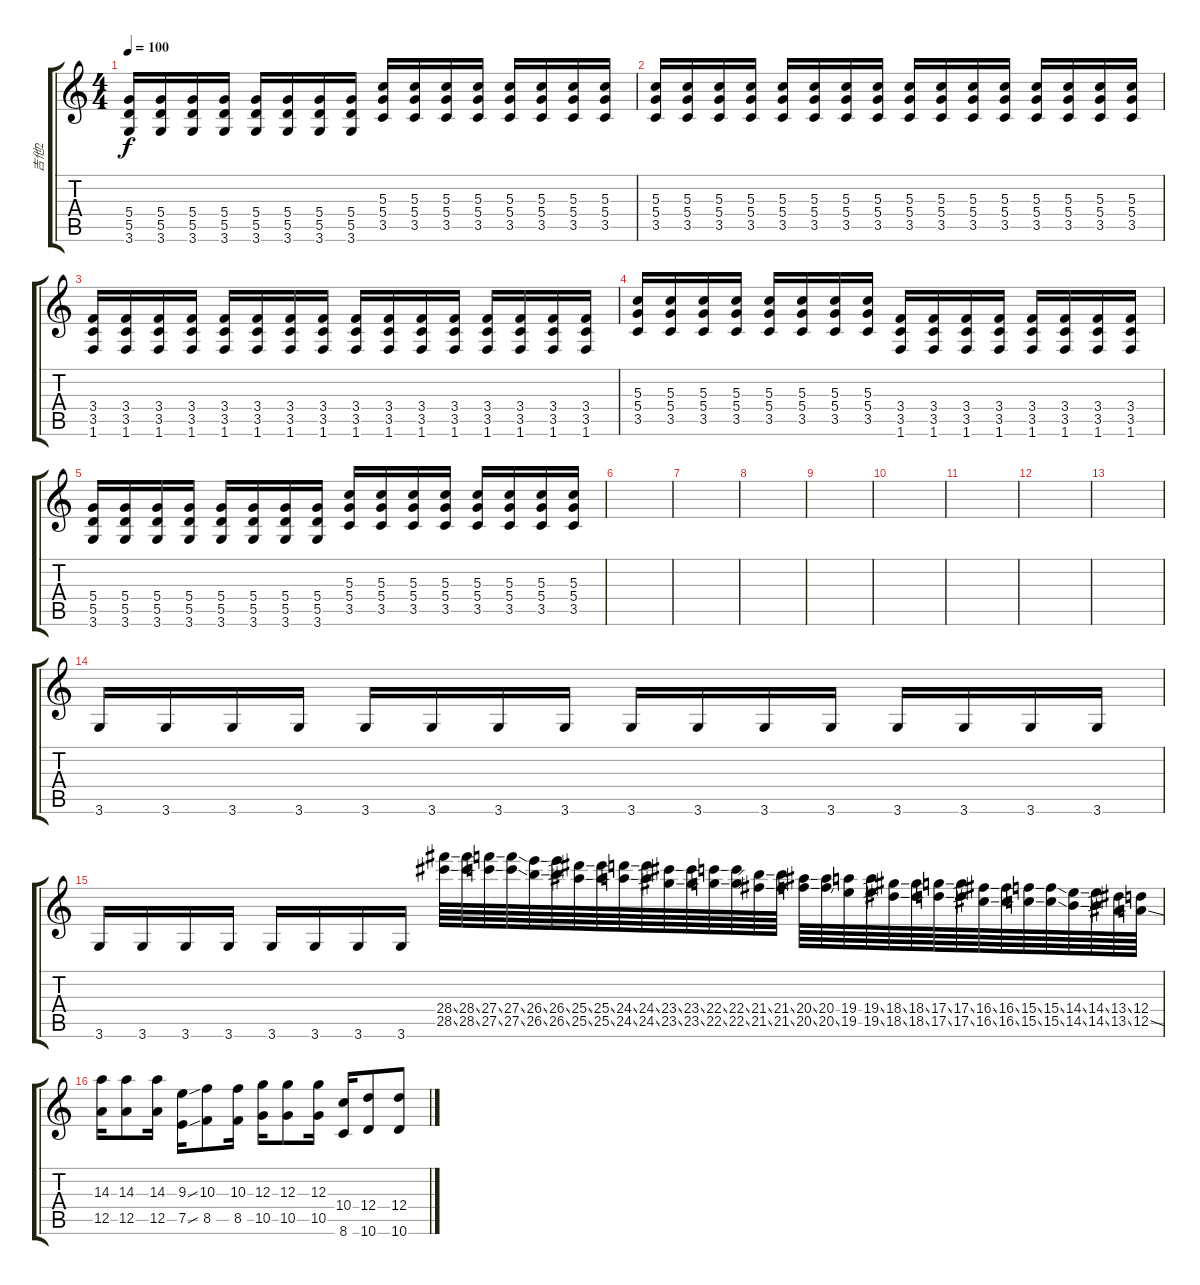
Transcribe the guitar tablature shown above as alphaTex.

\track ("吉他2" "吉他2") {instrument acousticguitarnylon}
\staff {score tabs}
\tuning (E4 B3 G3 D3 A2 E2) {hide}
\ts (4 4)
\tempo 100
\clef g2
\ks c
(5.4 5.5 3.6).16{dy f} (5.4 5.5 3.6).16 (5.4 5.5 3.6).16 (5.4 5.5 3.6).16 (5.4 5.5 3.6).16 (5.4 5.5 3.6).16 (5.4 5.5 3.6).16 (5.4 5.5 3.6).16 (5.3 5.4 3.5).16 (5.3 5.4 3.5).16 (5.3 5.4 3.5).16 (5.3 5.4 3.5).16 (5.3 5.4 3.5).16 (5.3 5.4 3.5).16 (5.3 5.4 3.5).16 (5.3 5.4 3.5).16 |
(5.3 5.4 3.5).16 (5.3 5.4 3.5).16 (5.3 5.4 3.5).16 (5.3 5.4 3.5).16 (5.3 5.4 3.5).16 (5.3 5.4 3.5).16 (5.3 5.4 3.5).16 (5.3 5.4 3.5).16 (5.3 5.4 3.5).16 (5.3 5.4 3.5).16 (5.3 5.4 3.5).16 (5.3 5.4 3.5).16 (5.3 5.4 3.5).16 (5.3 5.4 3.5).16 (5.3 5.4 3.5).16 (5.3 5.4 3.5).16 |
(3.4 3.5 1.6).16 (3.4 3.5 1.6).16 (3.4 3.5 1.6).16 (3.4 3.5 1.6).16 (3.4 3.5 1.6).16 (3.4 3.5 1.6).16 (3.4 3.5 1.6).16 (3.4 3.5 1.6).16 (3.4 3.5 1.6).16 (3.4 3.5 1.6).16 (3.4 3.5 1.6).16 (3.4 3.5 1.6).16 (3.4 3.5 1.6).16 (3.4 3.5 1.6).16 (3.4 3.5 1.6).16 (3.4 3.5 1.6).16 |
(5.3 5.4 3.5).16 (5.3 5.4 3.5).16 (5.3 5.4 3.5).16 (5.3 5.4 3.5).16 (5.3 5.4 3.5).16 (5.3 5.4 3.5).16 (5.3 5.4 3.5).16 (5.3 5.4 3.5).16 (3.4 3.5 1.6).16 (3.4 3.5 1.6).16 (3.4 3.5 1.6).16 (3.4 3.5 1.6).16 (3.4 3.5 1.6).16 (3.4 3.5 1.6).16 (3.4 3.5 1.6).16 (3.4 3.5 1.6).16 |
(5.4 5.5 3.6).16 (5.4 5.5 3.6).16 (5.4 5.5 3.6).16 (5.4 5.5 3.6).16 (5.4 5.5 3.6).16 (5.4 5.5 3.6).16 (5.4 5.5 3.6).16 (5.4 5.5 3.6).16 (5.3 5.4 3.5).16 (5.3 5.4 3.5).16 (5.3 5.4 3.5).16 (5.3 5.4 3.5).16 (5.3 5.4 3.5).16 (5.3 5.4 3.5).16 (5.3 5.4 3.5).16 (5.3 5.4 3.5).16 |
|
|
|
|
|
|
|
|
3.6.16 3.6.16 3.6.16 3.6.16 3.6.16 3.6.16 3.6.16 3.6.16 3.6.16 3.6.16 3.6.16 3.6.16 3.6.16 3.6.16 3.6.16 3.6.16 |
3.6.16 3.6.16 3.6.16 3.6.16 3.6.16 3.6.16 3.6.16 3.6.16 (28.4{ss} 28.5{ss}).64 (28.4{ss} 28.5{ss}).64 (27.4{ss} 27.5{ss}).64 (27.4{ss} 27.5{ss}).64 (26.4{ss} 26.5{ss}).64 (26.4{ss} 26.5{ss}).64 (25.4{ss} 25.5{ss}).64 (25.4{ss} 25.5{ss}).64 (24.4{ss} 24.5{ss}).64 (24.4{ss} 24.5{ss}).64 (23.4{ss} 23.5{ss}).64 (23.4{ss} 23.5{ss}).64 (22.4{ss} 22.5{ss}).64 (22.4{ss} 22.5{ss}).64 (21.4{ss} 21.5{ss}).64 (21.4{ss} 21.5{ss}).64 (20.4{ss} 20.5{ss}).64 (20.4 20.5{ss}).64 (19.4 19.5).64 (19.4{ss} 19.5{ss}).64 (18.4{ss} 18.5{ss}).64 (18.4{ss} 18.5{ss}).64 (17.4{ss} 17.5{ss}).64 (17.4{ss} 17.5{ss}).64 (16.4{ss} 16.5{ss}).64 (16.4{ss} 16.5{ss}).64 (15.4{ss} 15.5{ss}).64 (15.4{ss} 15.5{ss}).64 (14.4{ss} 14.5{ss}).64 (14.4{ss} 14.5{ss}).64 (13.4{ss} 13.5{ss}).64 (12.4 12.5{ss}).64 |
(14.3 12.5).16 (14.3 12.5).8 (14.3 12.5).16 (9.3{ss} 7.5{ss}).16 (10.3 8.5).8 (10.3 8.5).16 (12.3 10.5).16 (12.3 10.5).8 (12.3 10.5).16 (10.4 8.6).16 (12.4 10.6).8 (12.4 10.6).8
